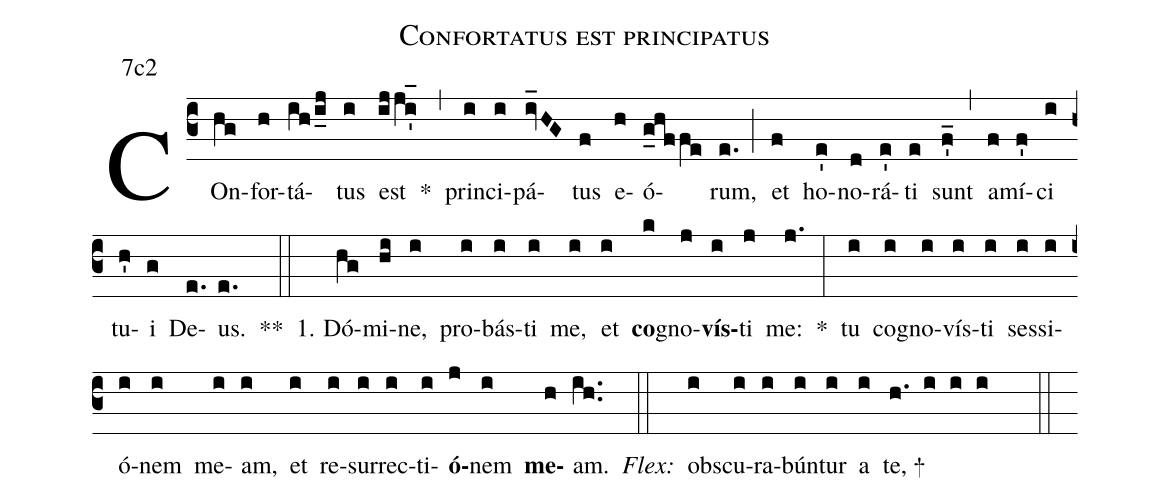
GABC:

name:Confortatus est principatus;
office-part:Antiphona;
mode:7;
annotation: 7c2;
%%
(c3) COn(hg)for(h)tá(ih/i_j)tus(i) est(ijji'_1) *(,) prin(i)ci(i)pá(iv_HG)tus(f) e(h)ó(g_hffe)rum,(e.) (;) et(f) ho(e')no(d)rá(e')ti(e) sunt(f'_) (,) a(f)mí(f')ci(i) tu(h')i(g) De(e.)us.(e.) **(::)
1. Dó(hg)mi(hi)ne,(i) pro(i)bás(i)ti(i) me,(i) et(i) <b>co</b>(k)gno(j)<b>vís</b>(i)ti(j) me:(j.) *(:) tu(i) co(i)gno(i)vís(i)ti(i) ses(i)si(i)ó(i)nem(i) me(i)am,(i) et(i) re(i)sur(i)rec(i)ti(i)<b>ó</b>(j)nem(i) <b>me</b>(h)am.(ih..)
<i>Flex:</i>(::)  obs(i)cu(i)ra(i)bún(i)tur(i) a(i) te, +(h. i i i  ::)
